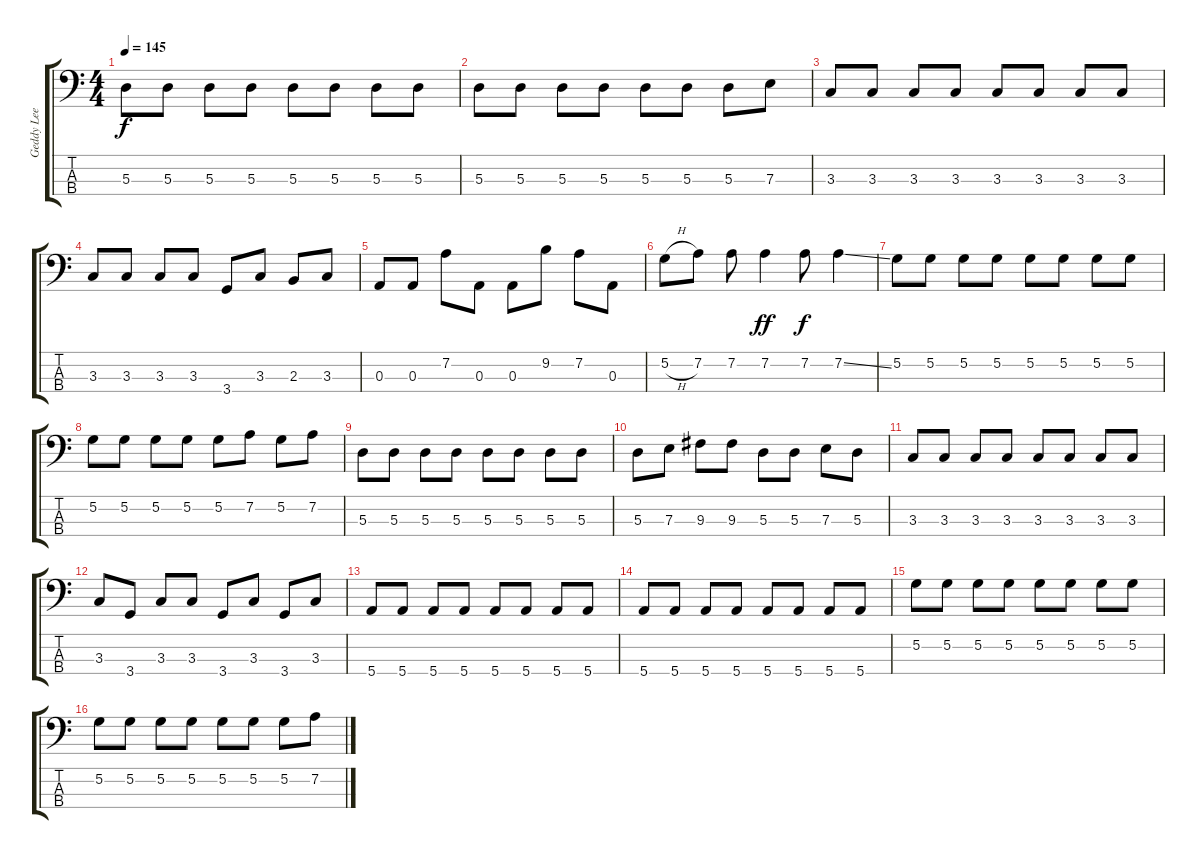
\track ("Geddy Lee" "Geddy Lee") {instrument electricbassfinger}
\staff {score tabs}
\tuning (G2 D2 A1 E1) {hide}
\ts (4 4)
\tempo 145
\clef f4
\ks c
5.3.8{dy f} 5.3.8 5.3.8 5.3.8 5.3.8 5.3.8 5.3.8 5.3.8 |
5.3.8 5.3.8 5.3.8 5.3.8 5.3.8 5.3.8 5.3.8 7.3.8 |
3.3.8 3.3.8 3.3.8 3.3.8 3.3.8 3.3.8 3.3.8 3.3.8 |
3.3.8 3.3.8 3.3.8 3.3.8 3.4.8 3.3.8 2.3.8 3.3.8 |
0.3.8 0.3.8 7.2.8 0.3.8 0.3.8 9.2.8 7.2.8 0.3.8 |
5.2{h}.8 7.2.8 7.2.8 7.2.4{dy ff} 7.2.8{dy f} 7.2{ss}.4 |
5.2.8 5.2.8 5.2.8 5.2.8 5.2.8 5.2.8 5.2.8 5.2.8 |
5.2.8 5.2.8 5.2.8 5.2.8 5.2.8 7.2.8 5.2.8 7.2.8 |
5.3.8 5.3.8 5.3.8 5.3.8 5.3.8 5.3.8 5.3.8 5.3.8 |
5.3.8 7.3.8 9.3.8 9.3.8 5.3.8 5.3.8 7.3.8 5.3.8 |
3.3.8 3.3.8 3.3.8 3.3.8 3.3.8 3.3.8 3.3.8 3.3.8 |
3.3.8 3.4.8 3.3.8 3.3.8 3.4.8 3.3.8 3.4.8 3.3.8 |
5.4.8 5.4.8 5.4.8 5.4.8 5.4.8 5.4.8 5.4.8 5.4.8 |
5.4.8 5.4.8 5.4.8 5.4.8 5.4.8 5.4.8 5.4.8 5.4.8 |
5.2.8 5.2.8 5.2.8 5.2.8 5.2.8 5.2.8 5.2.8 5.2.8 |
5.2.8 5.2.8 5.2.8 5.2.8 5.2.8 5.2.8 5.2.8 7.2.8
